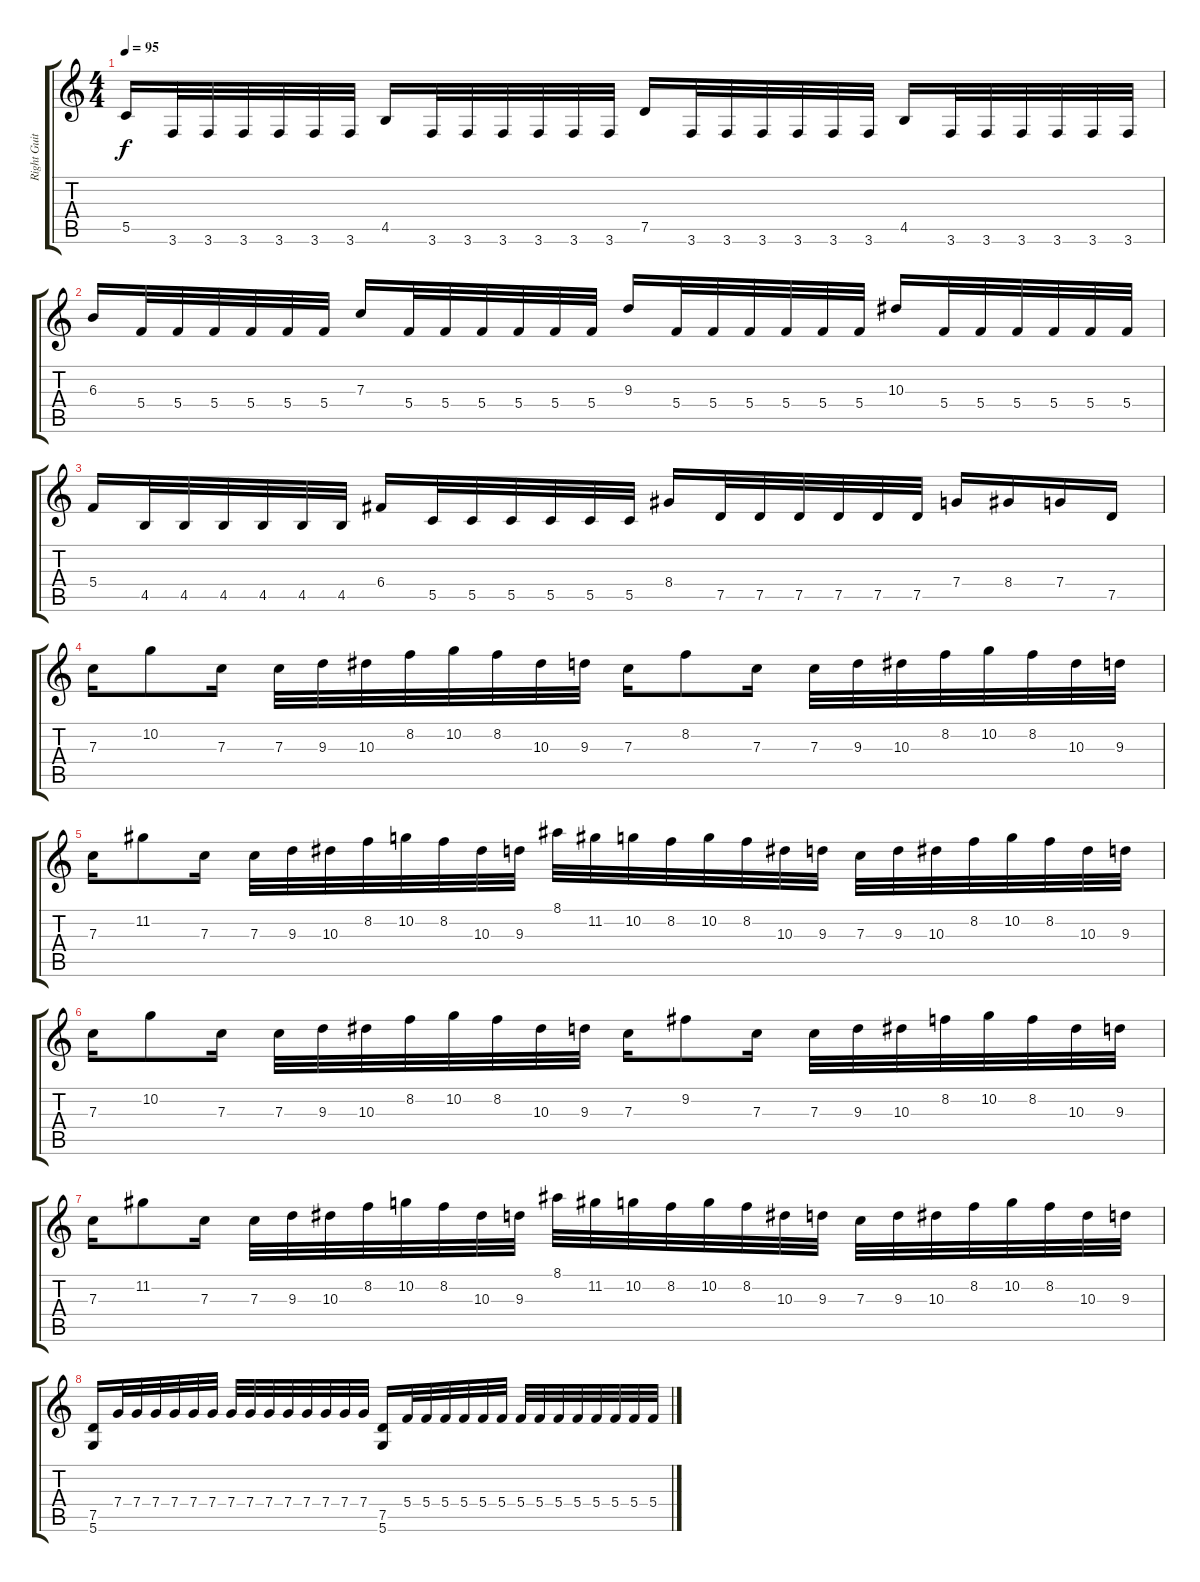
\track ("Right Guitar" "Right Guit") {instrument distortionguitar}
\staff {score tabs}
\tuning (D4 A3 F3 C3 G2 D2) {hide}
\ts (4 4)
\tempo 95
\clef g2
\ks c
5.5.16{dy f} 3.6.32 3.6.32 3.6.32 3.6.32 3.6.32 3.6.32 4.5.16 3.6.32 3.6.32 3.6.32 3.6.32 3.6.32 3.6.32 7.5.16 3.6.32 3.6.32 3.6.32 3.6.32 3.6.32 3.6.32 4.5.16 3.6.32 3.6.32 3.6.32 3.6.32 3.6.32 3.6.32 |
6.3.16 5.4.32 5.4.32 5.4.32 5.4.32 5.4.32 5.4.32 7.3.16 5.4.32 5.4.32 5.4.32 5.4.32 5.4.32 5.4.32 9.3.16 5.4.32 5.4.32 5.4.32 5.4.32 5.4.32 5.4.32 10.3.16 5.4.32 5.4.32 5.4.32 5.4.32 5.4.32 5.4.32 |
5.4.16 4.5.32 4.5.32 4.5.32 4.5.32 4.5.32 4.5.32 6.4.16 5.5.32 5.5.32 5.5.32 5.5.32 5.5.32 5.5.32 8.4.16 7.5.32 7.5.32 7.5.32 7.5.32 7.5.32 7.5.32 7.4.16 8.4.16 7.4.16 7.5.16 |
7.3.16 10.2.8 7.3.16 7.3.32 9.3.32 10.3.32 8.2.32 10.2.32 8.2.32 10.3.32 9.3.32 7.3.16 8.2.8 7.3.16 7.3.32 9.3.32 10.3.32 8.2.32 10.2.32 8.2.32 10.3.32 9.3.32 |
7.3.16 11.2.8 7.3.16 7.3.32 9.3.32 10.3.32 8.2.32 10.2.32 8.2.32 10.3.32 9.3.32 8.1.32 11.2.32 10.2.32 8.2.32 10.2.32 8.2.32 10.3.32 9.3.32 7.3.32 9.3.32 10.3.32 8.2.32 10.2.32 8.2.32 10.3.32 9.3.32 |
7.3.16 10.2.8 7.3.16 7.3.32 9.3.32 10.3.32 8.2.32 10.2.32 8.2.32 10.3.32 9.3.32 7.3.16 9.2.8 7.3.16 7.3.32 9.3.32 10.3.32 8.2.32 10.2.32 8.2.32 10.3.32 9.3.32 |
7.3.16 11.2.8 7.3.16 7.3.32 9.3.32 10.3.32 8.2.32 10.2.32 8.2.32 10.3.32 9.3.32 8.1.32 11.2.32 10.2.32 8.2.32 10.2.32 8.2.32 10.3.32 9.3.32 7.3.32 9.3.32 10.3.32 8.2.32 10.2.32 8.2.32 10.3.32 9.3.32 |
(7.5 5.6).16 7.4.32 7.4.32 7.4.32 7.4.32 7.4.32 7.4.32 7.4.32 7.4.32 7.4.32 7.4.32 7.4.32 7.4.32 7.4.32 7.4.32 (7.5 5.6).16 5.4.32 5.4.32 5.4.32 5.4.32 5.4.32 5.4.32 5.4.32 5.4.32 5.4.32 5.4.32 5.4.32 5.4.32 5.4.32 5.4.32
